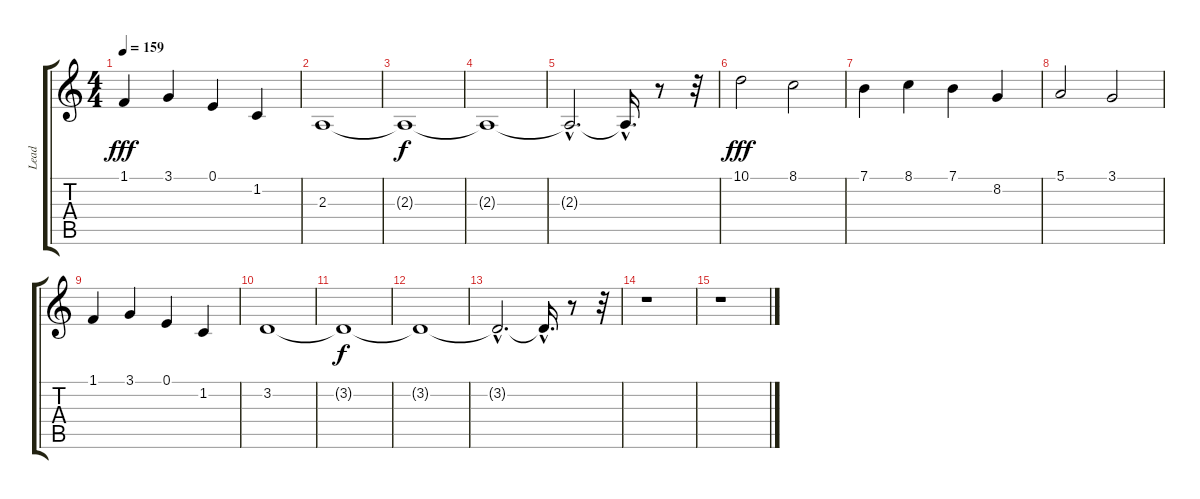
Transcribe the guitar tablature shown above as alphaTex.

\track ("Lead" "Lead") {instrument lead2sawtooth}
\staff {score tabs}
\tuning (E4 B3 G3 D3 A2 E2) {hide}
\ts (4 4)
\tempo 159
\clef g2
\ks c
1.1.4{dy fff} 3.1.4 0.1.4 1.2.4 |
2.3.1 |
2.3{t}.1{dy f} |
2.3{t}.1 |
2.3{hac t}.2{d} 2.3{hac t}.16{d} r.8 r.32 |
10.1.2{dy fff} 8.1.2 |
7.1.4 8.1.4 7.1.4 8.2.4 |
5.1.2 3.1.2 |
1.1.4 3.1.4 0.1.4 1.2.4 |
3.2.1 |
3.2{t}.1{dy f} |
3.2{t}.1 |
3.2{hac t}.2{d} 3.2{hac t}.16{d} r.8 r.32 |
r.1 |
r.1
